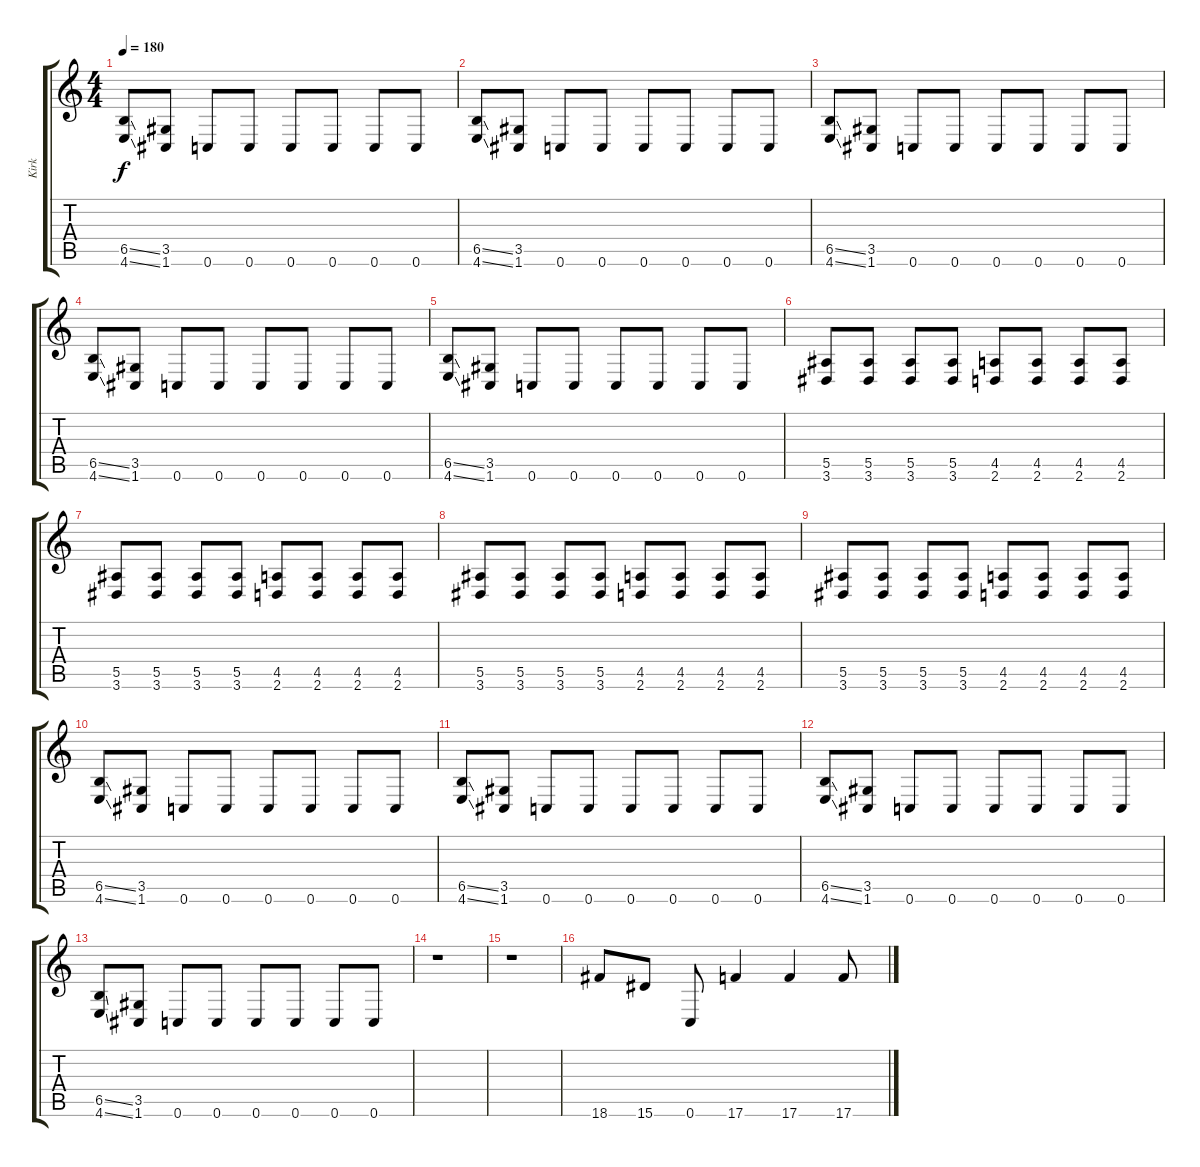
\track ("Kirk" "Kirk") {instrument distortionguitar}
\staff {score tabs}
\tuning (C4 G3 Eb3 Bb2 F2 C2) {hide}
\ts (4 4)
\tempo 180
\clef g2
\ks c
(6.5{ss} 4.6{ss}).8{dy f} (3.5 1.6).8 0.6.8 0.6.8 0.6.8 0.6.8 0.6.8 0.6.8 |
(6.5{ss} 4.6{ss}).8 (3.5 1.6).8 0.6.8 0.6.8 0.6.8 0.6.8 0.6.8 0.6.8 |
(6.5{ss} 4.6{ss}).8 (3.5 1.6).8 0.6.8 0.6.8 0.6.8 0.6.8 0.6.8 0.6.8 |
(6.5{ss} 4.6{ss}).8 (3.5 1.6).8 0.6.8 0.6.8 0.6.8 0.6.8 0.6.8 0.6.8 |
(6.5{ss} 4.6{ss}).8 (3.5 1.6).8 0.6.8 0.6.8 0.6.8 0.6.8 0.6.8 0.6.8 |
(5.5 3.6).8 (5.5 3.6).8 (5.5 3.6).8 (5.5 3.6).8 (4.5 2.6).8 (4.5 2.6).8 (4.5 2.6).8 (4.5 2.6).8 |
(5.5 3.6).8 (5.5 3.6).8 (5.5 3.6).8 (5.5 3.6).8 (4.5 2.6).8 (4.5 2.6).8 (4.5 2.6).8 (4.5 2.6).8 |
(5.5 3.6).8 (5.5 3.6).8 (5.5 3.6).8 (5.5 3.6).8 (4.5 2.6).8 (4.5 2.6).8 (4.5 2.6).8 (4.5 2.6).8 |
(5.5 3.6).8 (5.5 3.6).8 (5.5 3.6).8 (5.5 3.6).8 (4.5 2.6).8 (4.5 2.6).8 (4.5 2.6).8 (4.5 2.6).8 |
(6.5{ss} 4.6{ss}).8 (3.5 1.6).8 0.6.8 0.6.8 0.6.8 0.6.8 0.6.8 0.6.8 |
(6.5{ss} 4.6{ss}).8 (3.5 1.6).8 0.6.8 0.6.8 0.6.8 0.6.8 0.6.8 0.6.8 |
(6.5{ss} 4.6{ss}).8 (3.5 1.6).8 0.6.8 0.6.8 0.6.8 0.6.8 0.6.8 0.6.8 |
(6.5{ss} 4.6{ss}).8 (3.5 1.6).8 0.6.8 0.6.8 0.6.8 0.6.8 0.6.8 0.6.8 |
r.1 |
r.1 |
18.6.8 15.6.8 0.6.8 17.6.4 17.6.4 17.6.8
